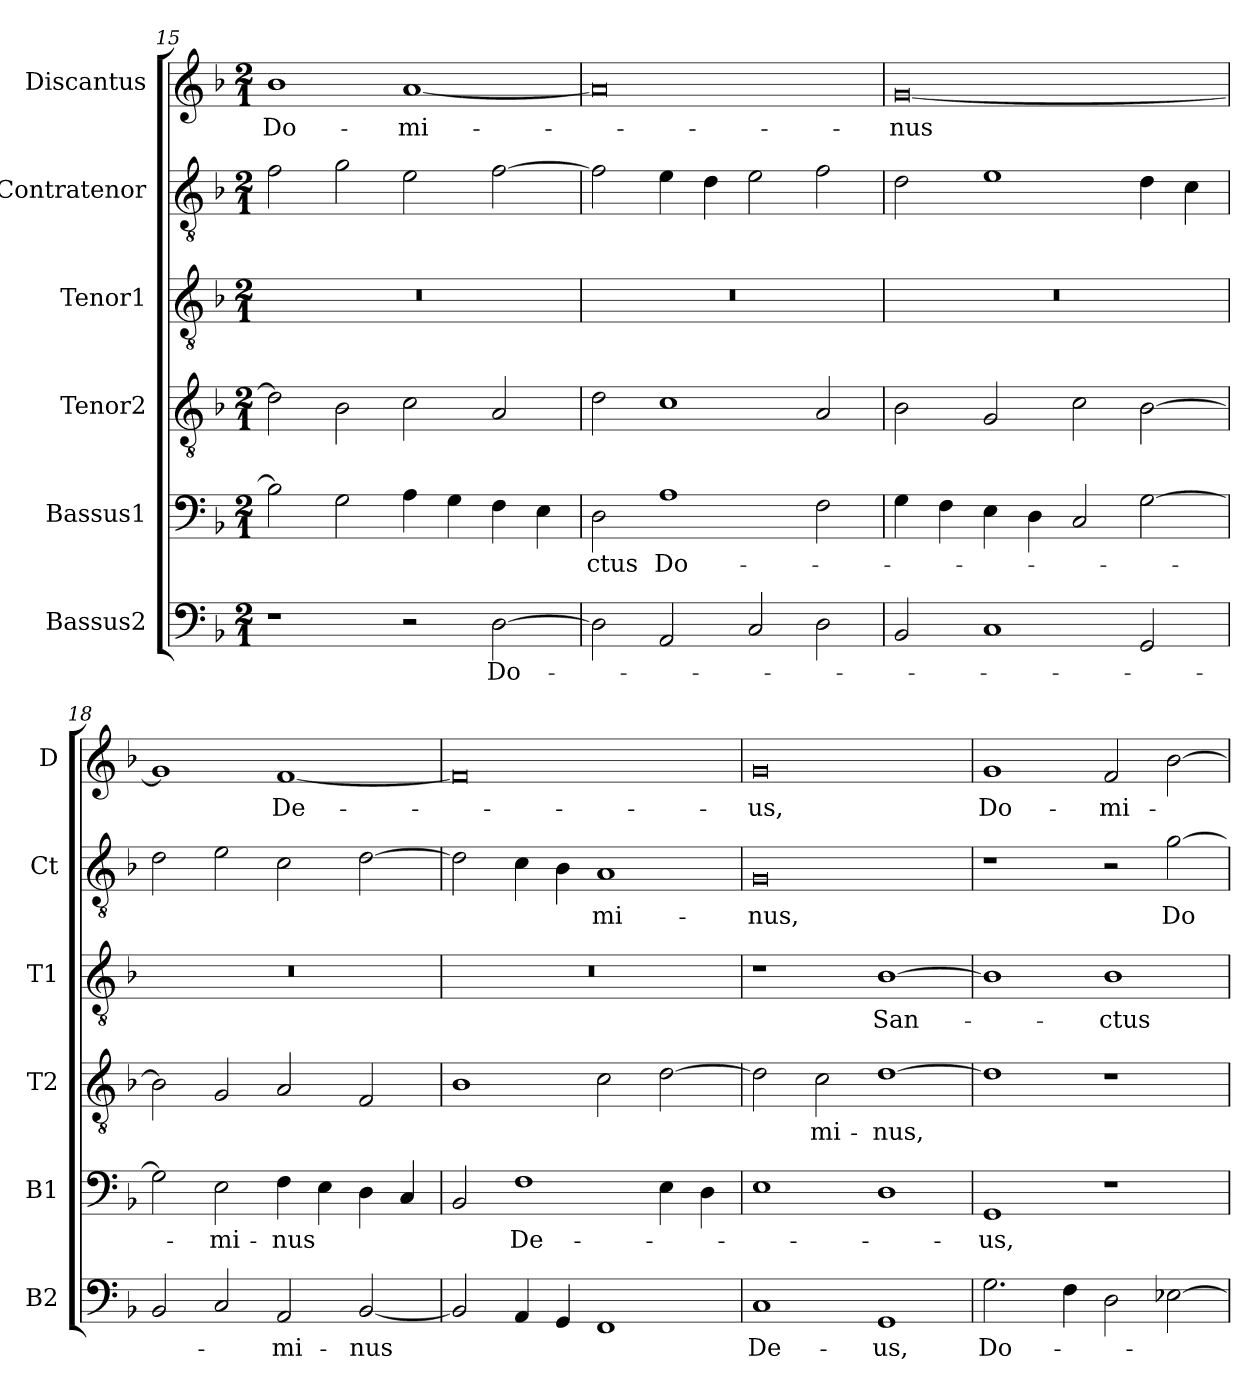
**kern	**text	**kern	**text	**kern	**text	**kern	**text	**kern	**text	**kern	**text
*part6	*part6	*part5	*part5	*part4	*part4	*part3	*part3	*part2	*part2	*part1	*part1
*staff6	*staff6	*staff5	*staff5	*staff4	*staff4	*staff3	*staff3	*staff2	*staff2	*staff1	*staff1
*I"Bassus2	*	*I"Bassus1	*	*I"Tenor2	*	*I"Tenor1	*	*I"Contratenor	*	*I"Discantus	*
*I'B2	*	*I'B1	*	*I'T2	*	*I'T1	*	*I'Ct	*	*I'D	*
*clefF4	*	*clefF4	*	*clefGv2	*	*clefGv2	*	*clefGv2	*	*clefG2	*
*k[b-]	*	*k[b-]	*	*k[b-]	*	*k[b-]	*	*k[b-]	*	*k[b-]	*
*M2/1	*	*M2/1	*	*M2/1	*	*M2/1	*	*M2/1	*	*M2/1	*
=15	=15	=15	=15	=15	=15	=15	=15	=15	=15	=15	=15
1r	.	2B-\]	.	2d\]	.	0r	.	2f\	.	1b-	Do-
.	.	2G\	.	2B-\	.	.	.	2g\	.	.	.
2r	.	4A\	.	2c\	.	.	.	2e\	.	[1a	-mi-
.	.	4G\	.	.	.	.	.	.	.	.	.
[2D\	Do-	4F\	.	2A/	.	.	.	[2f\	.	.	.
.	.	4E\	.	.	.	.	.	.	.	.	.
=16	=16	=16	=16	=16	=16	=16	=16	=16	=16	=16	=16
2D\]	.	2D\	-ctus	2d\	.	0r	.	2f\]	.	0a]	.
2AA/	.	1A	Do-	1c	.	.	.	4e\	.	.	.
.	.	.	.	.	.	.	.	4d\	.	.	.
2C/	.	.	.	.	.	.	.	2e\	.	.	.
2D\	.	2F\	.	2A/	.	.	.	2f\	.	.	.
=17	=17	=17	=17	=17	=17	=17	=17	=17	=17	=17	=17
2BB-/	.	4G\	.	2B-\	.	0r	.	2d\	.	[0g	-nus
.	.	4F\	.	.	.	.	.	.	.	.	.
1C	.	4E\	.	2G/	.	.	.	1e	.	.	.
.	.	4D\	.	.	.	.	.	.	.	.	.
.	.	2C/	.	2c\	.	.	.	.	.	.	.
2GG/	.	[2G\	.	[2B-\	.	.	.	4d\	.	.	.
.	.	.	.	.	.	.	.	4c\	.	.	.
=18	=18	=18	=18	=18	=18	=18	=18	=18	=18	=18	=18
2BB-/	.	2G\]	.	2B-\]	.	0r	.	2d\	.	1g]	.
2C/	.	2E\	-mi-	2G/	.	.	.	2e\	.	.	.
2AA/	-mi-	4F\	-nus	2A/	.	.	.	2c\	.	[1f	De-
.	.	4E\	.	.	.	.	.	.	.	.	.
[2BB-/	-nus	4D\	.	2F/	.	.	.	[2d\	.	.	.
.	.	4C/	.	.	.	.	.	.	.	.	.
=19	=19	=19	=19	=19	=19	=19	=19	=19	=19	=19	=19
2BB-/]	.	2BB-/	.	1B-	.	0r	.	2d\]	.	0f]	.
4AA/	.	1F	De-	.	.	.	.	4c\	.	.	.
4GG/	.	.	.	.	.	.	.	4B-\	.	.	.
1FF	.	.	.	2c\	.	.	.	1A	-mi-	.	.
.	.	4E\	.	[2d\	.	.	.	.	.	.	.
.	.	4D\	.	.	.	.	.	.	.	.	.
=20	=20	=20	=20	=20	=20	=20	=20	=20	=20	=20	=20
1C	De-	1E	.	2d\]	.	1r	.	0G	-nus,	0g	-us,
.	.	.	.	2c\	-mi-	.	.	.	.	.	.
1GG	-us,	1D	.	[1d	-nus,	[1B-	San-	.	.	.	.
=21	=21	=21	=21	=21	=21	=21	=21	=21	=21	=21	=21
2.G\	Do-	1GG	-us,	1d]	.	1B-]	.	1r	.	1g	Do-
4F\	.	.	.	.	.	.	.	.	.	.	.
2D\	.	1r	.	1r	.	1B-	-ctus	2r	.	2f/	-mi-
[2E-X\	.	.	.	.	.	.	.	[2g\	Do-	[2b-\	.
=	=	=	=	=	=	=	=	=	=	=	=
*-	*-	*-	*-	*-	*-	*-	*-	*-	*-	*-	*-
